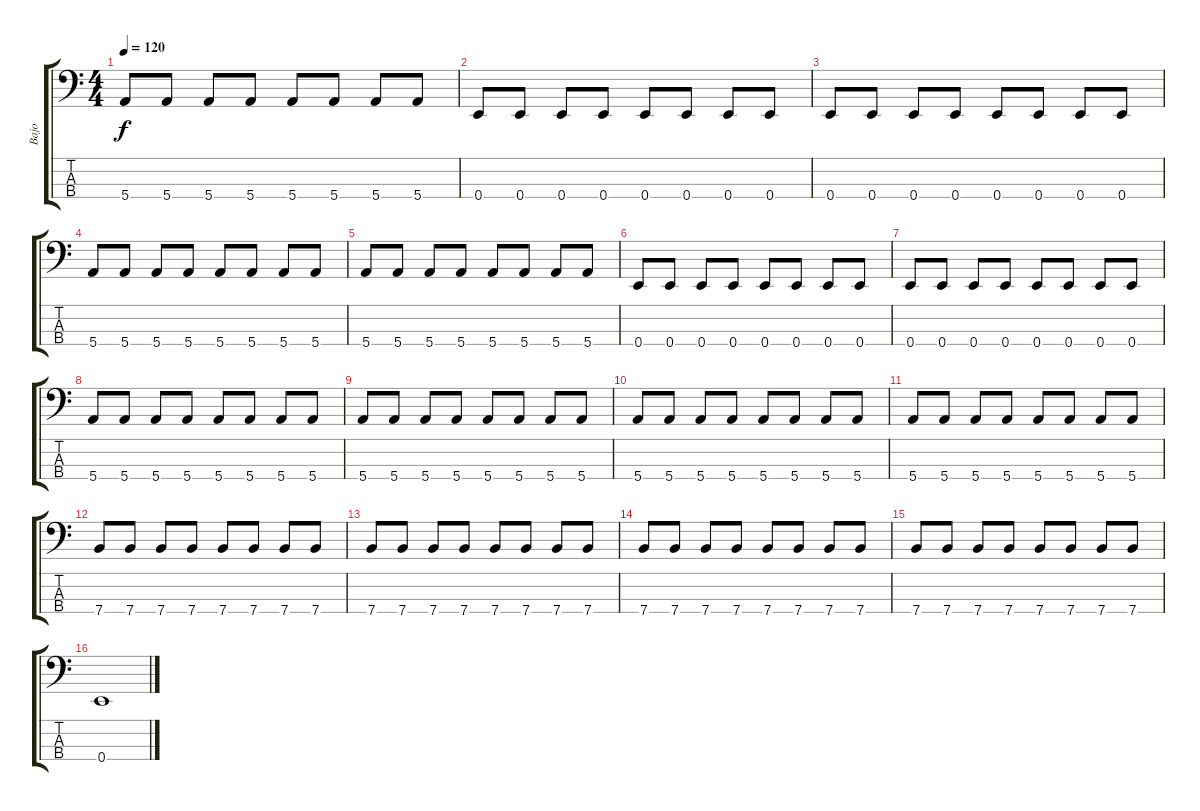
\track ("Bajo" "Bajo") {instrument electricbassfinger}
\staff {score tabs}
\tuning (G2 D2 A1 E1) {hide}
\ts (4 4)
\tempo 120
\clef f4
\ks c
5.4.8{dy f} 5.4.8 5.4.8 5.4.8 5.4.8 5.4.8 5.4.8 5.4.8 |
0.4.8 0.4.8 0.4.8 0.4.8 0.4.8 0.4.8 0.4.8 0.4.8 |
0.4.8 0.4.8 0.4.8 0.4.8 0.4.8 0.4.8 0.4.8 0.4.8 |
5.4.8 5.4.8 5.4.8 5.4.8 5.4.8 5.4.8 5.4.8 5.4.8 |
5.4.8 5.4.8 5.4.8 5.4.8 5.4.8 5.4.8 5.4.8 5.4.8 |
0.4.8 0.4.8 0.4.8 0.4.8 0.4.8 0.4.8 0.4.8 0.4.8 |
0.4.8 0.4.8 0.4.8 0.4.8 0.4.8 0.4.8 0.4.8 0.4.8 |
5.4.8 5.4.8 5.4.8 5.4.8 5.4.8 5.4.8 5.4.8 5.4.8 |
5.4.8 5.4.8 5.4.8 5.4.8 5.4.8 5.4.8 5.4.8 5.4.8 |
5.4.8 5.4.8 5.4.8 5.4.8 5.4.8 5.4.8 5.4.8 5.4.8 |
5.4.8 5.4.8 5.4.8 5.4.8 5.4.8 5.4.8 5.4.8 5.4.8 |
7.4.8 7.4.8 7.4.8 7.4.8 7.4.8 7.4.8 7.4.8 7.4.8 |
7.4.8 7.4.8 7.4.8 7.4.8 7.4.8 7.4.8 7.4.8 7.4.8 |
7.4.8 7.4.8 7.4.8 7.4.8 7.4.8 7.4.8 7.4.8 7.4.8 |
7.4.8 7.4.8 7.4.8 7.4.8 7.4.8 7.4.8 7.4.8 7.4.8 |
0.4.1
